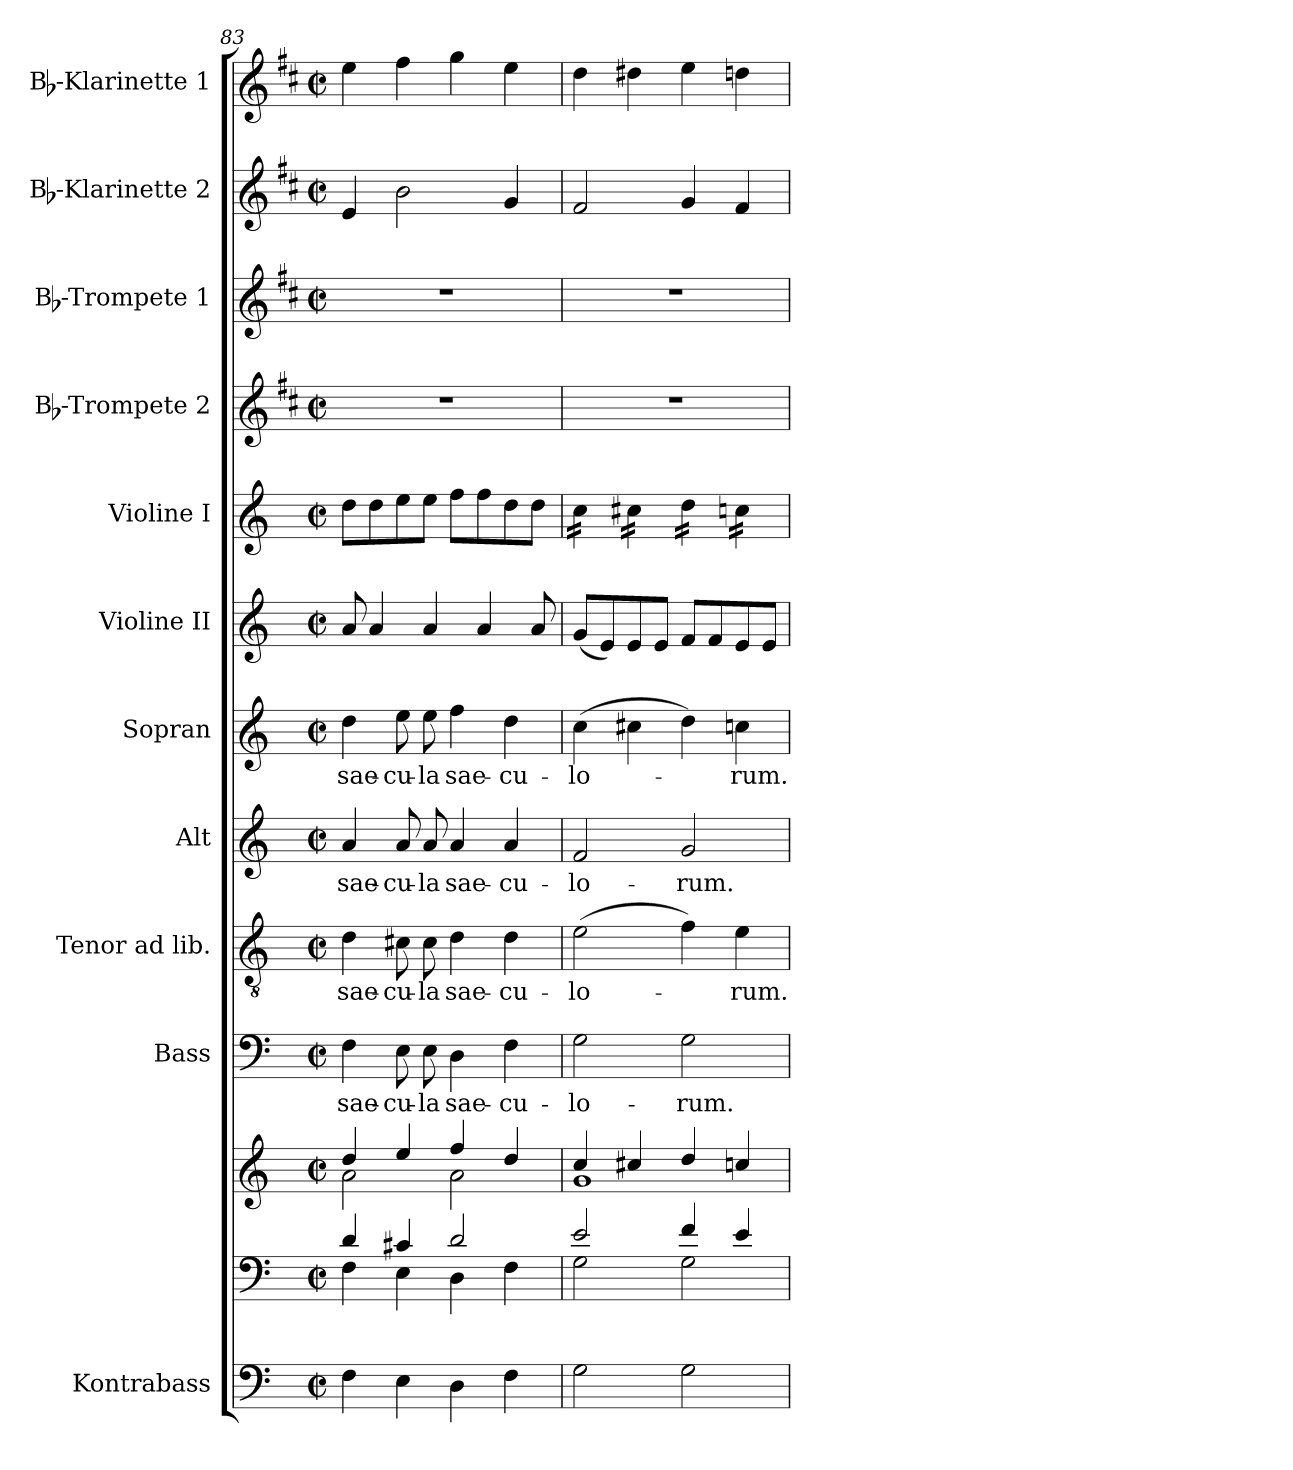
**kern	**kern	**kern	**kern	**text	**kern	**text	**kern	**text	**kern	**text	**kern	**kern	**kern	**kern	**kern	**kern
*part12	*part11	*part11	*part10	*part10	*part9	*part9	*part8	*part8	*part7	*part7	*part6	*part5	*part4	*part3	*part2	*part1
*staff13	*staff12	*staff11	*staff10	*staff10	*staff9	*staff9	*staff8	*staff8	*staff7	*staff7	*staff6	*staff5	*staff4	*staff3	*staff2	*staff1
*I"Kontrabass	*	*	*I"Bass	*	*I"Tenor ad lib.	*	*I"Alt	*	*I"Sopran	*	*I"Violine II	*I"Violine I	*I"Bb-Trompete 2	*I"Bb-Trompete 1	*I"Bb-Klarinette 2	*I"Bb-Klarinette 1
*I'Kb.	*	*	*I'B.	*	*I'T.	*	*I'A.	*	*I'S.	*	*I'Vl. II	*I'Vl. I	*I'Bb Trp. 2	*I'Bb Trp. 1	*I'Bb Kl. 2	*I'Bb Kl. 1
*clefF4	*clefF4	*clefG2	*clefF4	*	*clefGv2	*	*clefG2	*	*clefG2	*	*clefG2	*clefG2	*clefG2	*clefG2	*clefG2	*clefG2
*ITrd7c12	*	*	*	*	*	*	*	*	*	*	*	*	*ITrd1c2	*ITrd1c2	*ITrd1c2	*ITrd1c2
*k[]	*k[]	*k[]	*k[]	*	*k[]	*	*k[]	*	*k[]	*	*k[]	*k[]	*k[]	*k[]	*k[]	*k[]
*C:	*C:	*C:	*C:	*	*C:	*	*C:	*	*C:	*	*C:	*C:	*C:	*C:	*C:	*C:
*M2/2	*M2/2	*M2/2	*M2/2	*	*M2/2	*	*M2/2	*	*M2/2	*	*M2/2	*M2/2	*M2/2	*M2/2	*M2/2	*M2/2
*met(c|)	*met(c|)	*met(c|)	*met(c|)	*	*met(c|)	*	*met(c|)	*	*met(c|)	*	*met(c|)	*met(c|)	*met(c|)	*met(c|)	*met(c|)	*met(c|)
=83	=83	=83	=83	=83	=83	=83	=83	=83	=83	=83	=83	=83	=83	=83	=83	=83
*	*^	*^	*	*	*	*	*	*	*	*	*	*	*	*	*	*
!	!	!	!	!	!	!LO:LY:b	!	!LO:LY:b	!	!LO:LY:b	!	!LO:LY:b	!	!	!	!	!	!
4FF\	4d/	4F\	4dd/	2a\	4F\	sae-	4d\	sae-	4a/	sae-	4dd\	sae-	8a/	8dd\L	1r	1r	4d/	4dd\
.	.	.	.	.	.	.	.	.	.	.	.	.	4a/	8dd\	.	.	.	.
!	!	!	!	!	!	!LO:LY:b	!	!LO:LY:b	!	!LO:LY:b	!	!LO:LY:b	!	!	!	!	!	!
4EE\	4c#X/	4E\	4ee/	.	8E\	-cu-	8c#X\	-cu-	8a/	-cu-	8ee\	-cu-	.	8ee\	.	.	2a\	4ee\
!	!	!	!	!	!	!LO:LY:b	!	!LO:LY:b	!	!LO:LY:b	!	!LO:LY:b	!	!	!	!	!	!
.	.	.	.	.	8E\	-la	8c#\	-la	8a/	-la	8ee\	-la	4a/	8ee\J	.	.	.	.
!	!	!	!	!	!	!LO:LY:b	!	!LO:LY:b	!	!LO:LY:b	!	!LO:LY:b	!	!	!	!	!	!
4DD\	2d/	4D\	4ff/	2a\	4D\	sae-	4d\	sae-	4a/	sae-	4ff\	sae-	.	8ff\L	.	.	.	4ff\
.	.	.	.	.	.	.	.	.	.	.	.	.	4a/	8ff\	.	.	.	.
!	!	!	!	!	!	!LO:LY:b	!	!LO:LY:b	!	!LO:LY:b	!	!LO:LY:b	!	!	!	!	!	!
4FF\	.	4F\	4dd/	.	4F\	-cu-	4d\	-cu-	4a/	-cu-	4dd\	-cu-	.	8dd\	.	.	4f/	4dd\
.	.	.	.	.	.	.	.	.	.	.	.	.	8a/	8dd\J	.	.	.	.
=84	=84	=84	=84	=84	=84	=84	=84	=84	=84	=84	=84	=84	=84	=84	=84	=84	=84	=84
!	!	!	!	!	!	!LO:LY:b	!	!LO:LY:b	!	!LO:LY:b	!	!LO:LY:b	!	!	!	!	!	!
*	*	*	*	*	*	*	*	*	*	*	*	*	*	*tremolo	*	*	*	*
2GG\	2e/	2G\	4cc/	1g	2G\	-lo-	(>2e\	-lo-	2f/	-lo-	(>4cc\	-lo-	(<8g/L	16cc\LL	1r	1r	2e/	4cc\
.	.	.	.	.	.	.	.	.	.	.	.	.	.	16cc\	.	.	.	.
.	.	.	.	.	.	.	.	.	.	.	.	.	8e/)	16cc\	.	.	.	.
.	.	.	.	.	.	.	.	.	.	.	.	.	.	16cc\JJ	.	.	.	.
.	.	.	4cc#X/	.	.	.	.	.	.	.	4cc#X\	.	8e/	16cc#X\LL	.	.	.	4cc#X\
.	.	.	.	.	.	.	.	.	.	.	.	.	.	16cc#X\	.	.	.	.
.	.	.	.	.	.	.	.	.	.	.	.	.	8e/J	16cc#X\	.	.	.	.
.	.	.	.	.	.	.	.	.	.	.	.	.	.	16cc#X\JJ	.	.	.	.
!	!	!	!	!	!	!LO:LY:b	!	!	!	!LO:LY:b	!	!	!	!	!	!	!	!
2GG\	4f/	2G\	4dd/	.	2G\	-rum.	4f\)	.	2g/	-rum.	4dd\)	.	8f/L	16dd\LL	.	.	4f/	4dd\
.	.	.	.	.	.	.	.	.	.	.	.	.	.	16dd\	.	.	.	.
.	.	.	.	.	.	.	.	.	.	.	.	.	8f/	16dd\	.	.	.	.
.	.	.	.	.	.	.	.	.	.	.	.	.	.	16dd\JJ	.	.	.	.
!	!	!	!	!	!	!	!	!LO:LY:b	!	!	!	!LO:LY:b	!	!	!	!	!	!
.	4e/	.	4ccn/	.	.	.	4e\	-rum.	.	.	4ccn\	-rum.	8e/	16ccn\LL	.	.	4e/	4ccn\
.	.	.	.	.	.	.	.	.	.	.	.	.	.	16ccn\	.	.	.	.
.	.	.	.	.	.	.	.	.	.	.	.	.	8e/J	16ccn\	.	.	.	.
.	.	.	.	.	.	.	.	.	.	.	.	.	.	16ccn\JJ	.	.	.	.
*	*	*	*	*	*	*	*	*	*	*	*	*	*	*Xtremolo	*	*	*	*
*	*v	*v	*	*	*	*	*	*	*	*	*	*	*	*	*	*	*	*
*	*	*v	*v	*	*	*	*	*	*	*	*	*	*	*	*	*	*
=	=	=	=	=	=	=	=	=	=	=	=	=	=	=	=	=
*-	*-	*-	*-	*-	*-	*-	*-	*-	*-	*-	*-	*-	*-	*-	*-	*-
